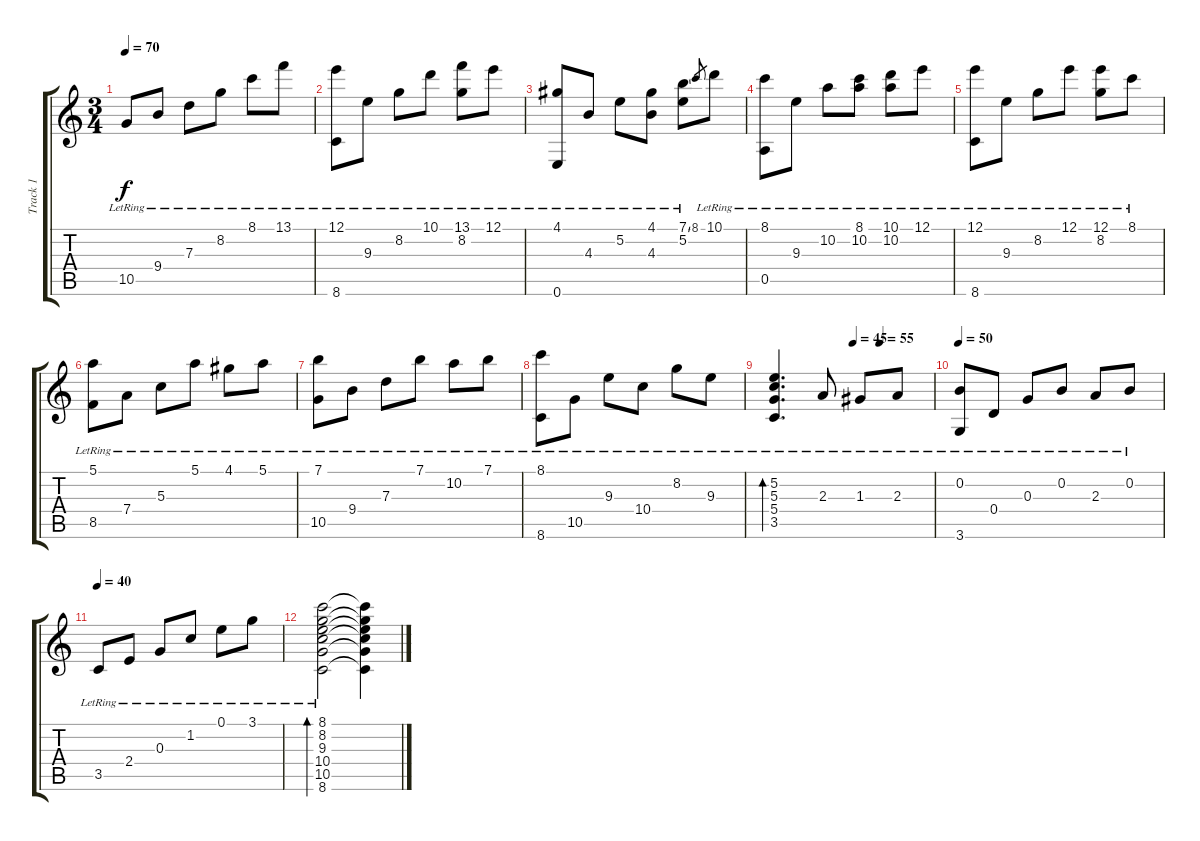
\track ("Track 1" "Track 1") {instrument acousticguitarnylon}
\staff {score tabs}
\tuning (E4 B3 G3 D3 A2 E2) {hide}
\ts (3 4)
\tempo 70
\clef g2
\ks c
10.5{lr}.8{dy f} 9.4{lr}.8 7.3{lr}.8 8.2{lr}.8 8.1{lr}.8 13.1{lr}.8 |
(12.1{lr} 8.6{lr}).8 9.3{lr}.8 8.2{lr}.8 10.1{lr}.8 (13.1{lr} 8.2{lr}).8 12.1{lr}.8 |
(4.1{lr} 0.6{lr}).8 4.3{lr}.8 5.2{lr}.8 (4.1{lr} 4.3{lr}).8 (7.1{ss lr} 5.2{lr}).8 8.1.8{gr} 10.1{lr}.8 |
(8.1{lr} 0.5{lr}).8 9.3{lr}.8 10.2{lr}.8 (8.1{lr} 10.2{lr}).8 (10.1{lr} 10.2{lr}).8 12.1{lr}.8 |
(12.1{lr} 8.6{lr}).8 9.3{lr}.8 8.2{lr}.8 12.1{lr}.8 (12.1{lr} 8.2{lr}).8 8.1{lr}.8 |
(5.1{lr} 8.5{lr}).8 7.4{lr}.8 5.3{lr}.8 5.1{lr}.8 4.1{lr}.8 5.1{lr}.8 |
(7.1{lr} 10.5{lr}).8 9.4{lr}.8 7.3{lr}.8 7.1{lr}.8 10.2{lr}.8 7.1{lr}.8 |
(8.1{lr} 8.6{lr}).8 10.5{lr}.8 9.3{lr}.8 10.4{lr}.8 8.2{lr}.8 9.3{lr}.8 |
\tempo (45 0.5)
\tempo (55 0.6666666666666666)
(5.2{lr} 5.3{lr} 5.4{lr} 3.5{lr}).4{d bd 240} 2.3{lr}.8 1.3{lr}.8 2.3{lr}.8 |
\tempo 50
(0.2{lr} 3.6{lr}).8 0.4{lr}.8 0.3{lr}.8 0.2{lr}.8 2.3{lr}.8 0.2{lr}.8 |
\tempo 40
3.5{lr}.8 2.4{lr}.8 0.3{lr}.8 1.2{lr}.8 0.1{lr}.8 3.1{lr}.8 |
(8.1{lr} 8.2{lr} 9.3{lr} 10.4{lr} 10.5{lr} 8.6{lr}).2{bd 60} (8.1{t} 8.2{t} 9.3{t} 10.4{t} 10.5{t} 8.6{t}).4
